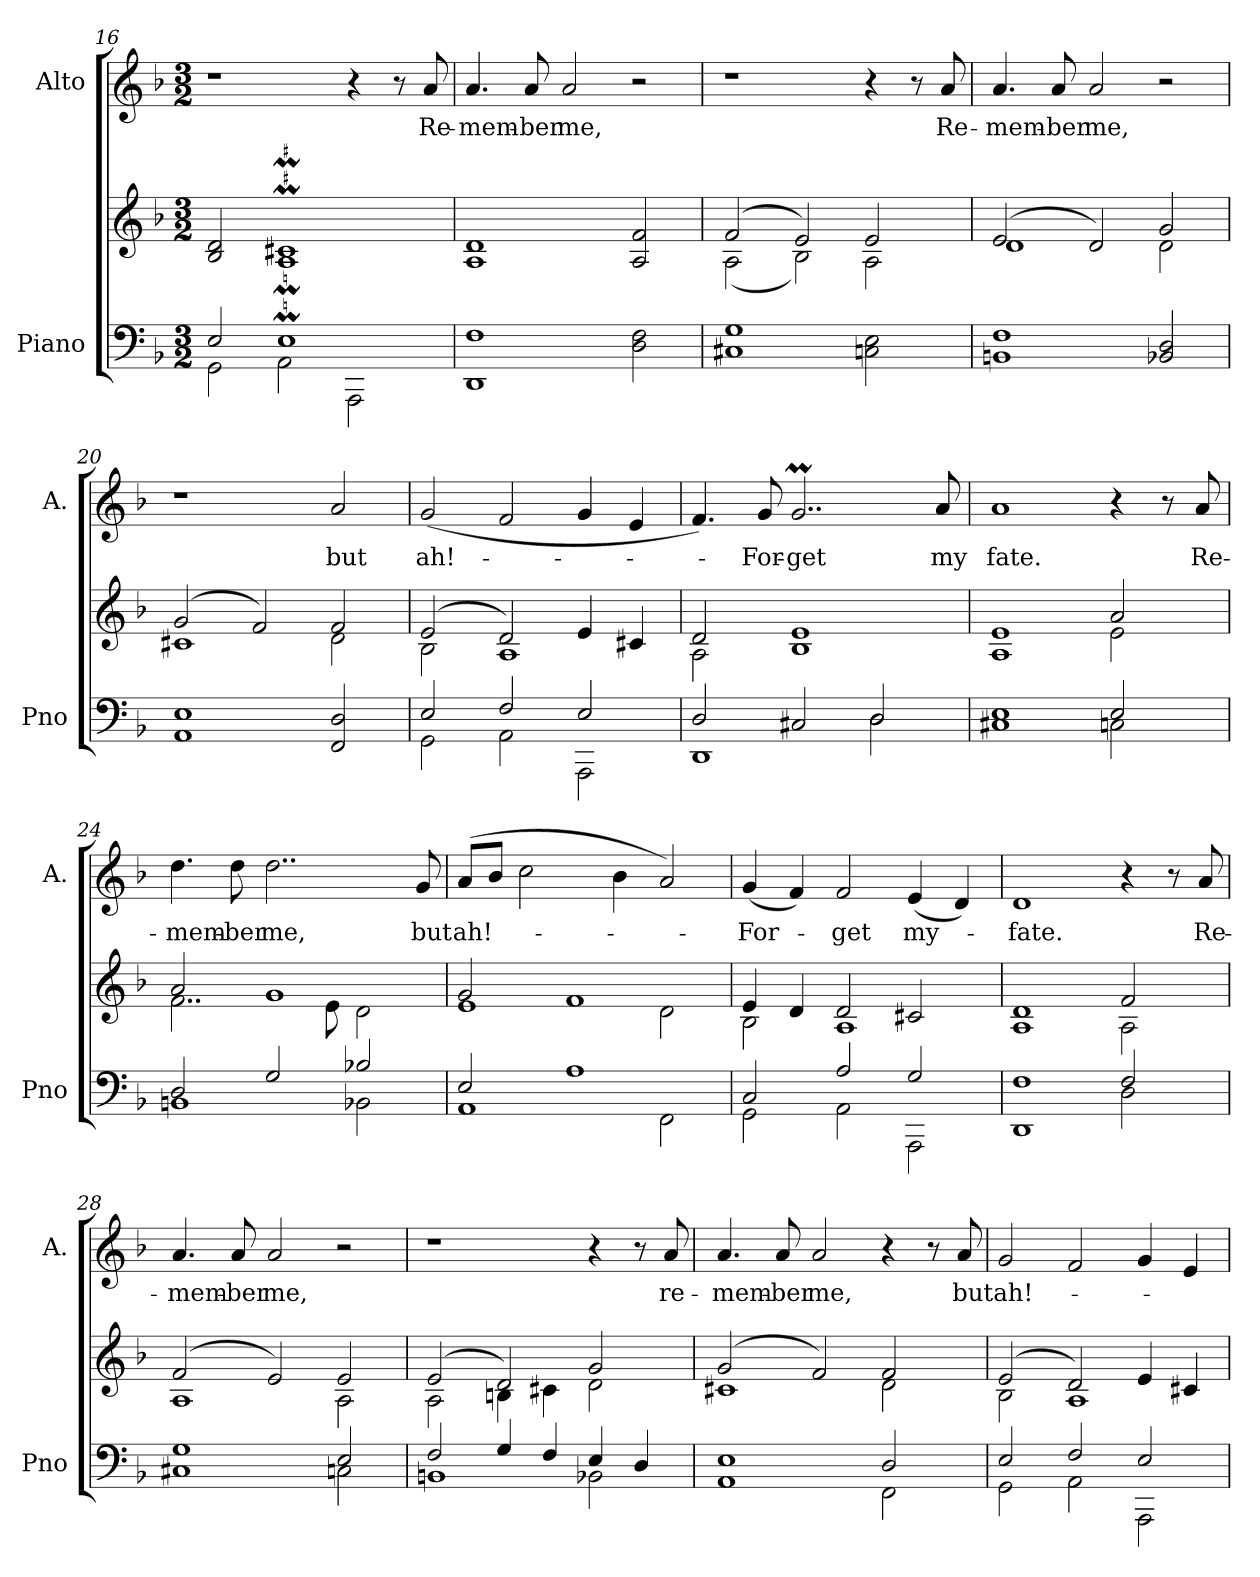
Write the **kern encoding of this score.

**kern	**kern	**kern	**text
*part2	*part2	*part1	*part1
*staff3	*staff2	*staff1	*staff1
*I"Piano	*	*I"Alto	*
*I'Pno	*	*I'A.	*
*clefF4	*clefG2	*clefG2	*
*k[b-]	*k[b-]	*k[b-]	*
*F:	*F:	*F:	*
*M3/2	*M3/2	*M3/2	*
=16	=16	=16	=16
*^	*	*	*
2E/	2GG\	2B-/ 2d/	1r	.
1E	2AA\	1AM 1c#XM	.	.
.	2AAA\	.	4r	.
.	.	.	8r	.
.	.	.	8a/	Re-
*v	*v	*	*	*
=17	=17	=17	=17
1DD 1F	1A 1d	4.a/	-mem-
.	.	8a/	-ber
.	.	2a/	me,
2D\ 2F\	2A/ 2f/	2r	.
=18	=18	=18	=18
*	*^	*	*
1C#X 1G	(2f/	(2A\	1r	.
.	2e/)	2B-\)	.	.
2Cn\ 2E\	2e/	2A\	4r	.
.	.	.	8r	.
.	.	.	8a/	Re-
=19	=19	=19	=19	=19
1BBn 1F	(2e/	1d	4.a/	-mem-
.	.	.	8a/	-ber
.	2d/)	.	2a/	me,
2BB-X/ 2D/	2g/	2d\	2r	.
!!LO:LB:g=z
=20	=20	=20	=20	=20
1AA 1E	(2g/	1c#X	1r	.
.	2f/)	.	.	.
2FF/ 2D/	2f/	2d\	2a/	but
=21	=21	=21	=21	=21
*^	*	*	*	*
2E/	2GG\	(2e/	2B-\	(2g/	ah!-
2F/	2AA\	2d/)	1A	2f/	.
2E/	2AAA\	4e/	.	4g/	.
.	.	4c#X/	.	4e/	.
=22	=22	=22	=22	=22	=22
2D/	1DD	2d/	2A\	4.f/)	.
.	.	.	.	8g/	-For-
2C#X/	.	1e	1B-	2..gM/	-get
2D/	2D\	.	.	.	.
.	.	.	.	8a/	my
=23	=23	=23	=23	=23	=23
1E	1C#X	1e	1A	1a	fate.
2E/	2Cn\	2a/	2e\	4r	.
.	.	.	.	8r	.
.	.	.	.	8a/	Re-
=24	=24	=24	=24	=24	=24
2D/	1BBn	2a/	2..f\	4.dd\	-mem-
.	.	.	.	8dd\	-ber
2G/	.	1g	.	2..dd\	me,
.	.	.	8e\	.	.
2B-X/	2BB-X\	.	2d\	.	.
.	.	.	.	8g/	but
=25	=25	=25	=25	=25	=25
2E/	1AA	2g/	1e	(8a/L	ah!-
.	.	.	.	8b-/J	.
.	.	.	.	2cc\	.
1A	.	1f	.	.	.
.	.	.	.	4b-\	.
.	2FF\	.	2d\	2a/)	.
!!LO:PB:g=z
=26	=26	=26	=26	=26	=26
2C/	2GG\	4e/	2B-\	(4g/	-For-
.	.	4d/	.	4f/)	.
2A/	2AA\	2d/	1A	2f/	-get
2G/	2AAA\	2c#X/	.	(4e/	my-
.	.	.	.	4d/)	.
=27	=27	=27	=27	=27	=27
1F	1DD	1d	1A	1d	-fate.
2F/	2D\	2f/	2A\	4r	.
.	.	.	.	8r	.
.	.	.	.	8a/	Re-
=28	=28	=28	=28	=28	=28
1G	1C#X	(2f/	1A	4.a/	-mem-
.	.	.	.	8a/	-ber
.	.	2e/)	.	2a/	me,
2E/	2Cn\	2e/	2A\	2r	.
=29	=29	=29	=29	=29	=29
2F/	1BBn	(2e/	2A\	1r	.
4G/	.	2d/)	4Bn\	.	.
4F/	.	.	4c#X\	.	.
4E/	2BB-X\	2g/	2d\	4r	.
4D/	.	.	.	8r	.
.	.	.	.	8a/	re-
=30	=30	=30	=30	=30	=30
1E	1AA	(2g/	1c#X	4.a/	mem-
.	.	.	.	8a/	ber
.	.	2f/)	.	2a/	me,
2D/	2FF\	2f/	2d\	4r	.
.	.	.	.	8r	.
.	.	.	.	8a/	but
!!LO:LB:g=z
=31	=31	=31	=31	=31	=31
2E/	2GG\	(2e/	2B-\	2g/	ah!-
2F/	2AA\	2d/)	1A	2f/	.
2E/	2AAA\	4e/	.	4g/	.
.	.	4c#X/	.	4e/	.
*v	*v	*	*	*	*
*	*v	*v	*	*
=	=	=	=
*-	*-	*-	*-
